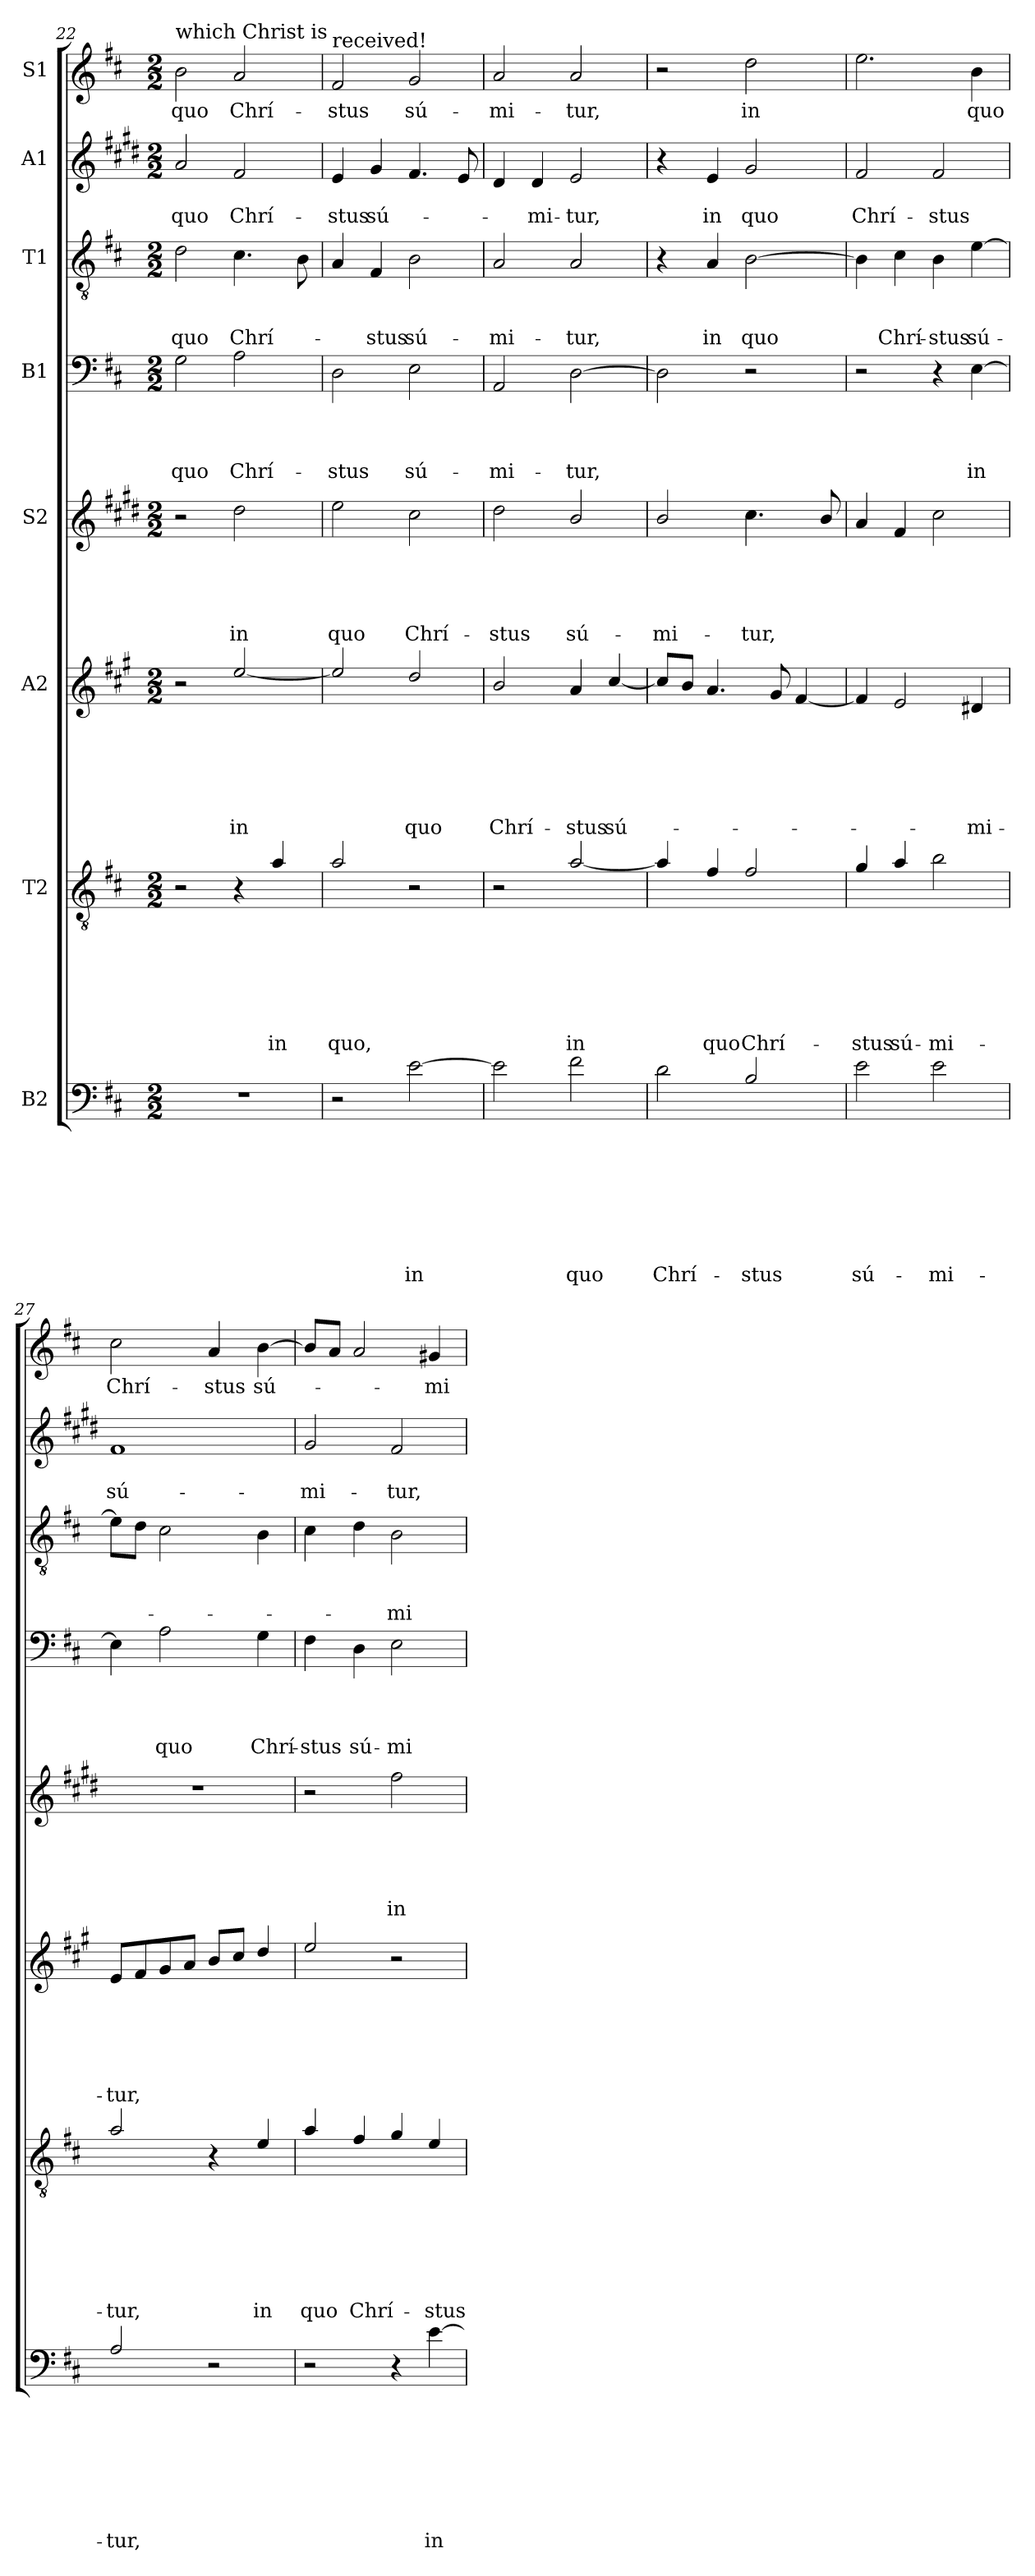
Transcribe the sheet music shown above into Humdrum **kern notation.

**kern	**text	**text	**text	**text	**text	**text	**text	**text	**kern	**text	**text	**text	**text	**text	**text	**text	**kern	**text	**text	**text	**text	**text	**text	**kern	**text	**text	**text	**text	**text	**kern	**text	**text	**text	**text	**kern	**text	**text	**text	**kern	**text	**text	**kern	**text
*part8	*part8	*part8	*part8	*part8	*part8	*part8	*part8	*part8	*part7	*part7	*part7	*part7	*part7	*part7	*part7	*part7	*part6	*part6	*part6	*part6	*part6	*part6	*part6	*part5	*part5	*part5	*part5	*part5	*part5	*part4	*part4	*part4	*part4	*part4	*part3	*part3	*part3	*part3	*part2	*part2	*part2	*part1	*part1
*staff8	*staff8	*staff8	*staff8	*staff8	*staff8	*staff8	*staff8	*staff8	*staff7	*staff7	*staff7	*staff7	*staff7	*staff7	*staff7	*staff7	*staff6	*staff6	*staff6	*staff6	*staff6	*staff6	*staff6	*staff5	*staff5	*staff5	*staff5	*staff5	*staff5	*staff4	*staff4	*staff4	*staff4	*staff4	*staff3	*staff3	*staff3	*staff3	*staff2	*staff2	*staff2	*staff1	*staff1
*I"B2	*	*	*	*	*	*	*	*	*I"T2	*	*	*	*	*	*	*	*I"A2	*	*	*	*	*	*	*I"S2	*	*	*	*	*	*I"B1	*	*	*	*	*I"T1	*	*	*	*I"A1	*	*	*I"S1	*
*clefF4	*	*	*	*	*	*	*	*	*clefGv2	*	*	*	*	*	*	*	*clefG2	*	*	*	*	*	*	*clefG2	*	*	*	*	*	*clefF4	*	*	*	*	*clefGv2	*	*	*	*clefG2	*	*	*clefG2	*
*ITrd7c12	*	*	*	*	*	*	*	*	*ITrd8c14	*	*	*	*	*	*	*	*ITrd4c7	*	*	*	*	*	*	*ITrd1c2	*	*	*	*	*	*	*	*	*	*	*	*	*	*	*ITrd1c2	*	*	*	*
*k[f#c#]	*	*	*	*	*	*	*	*	*k[f#c#]	*	*	*	*	*	*	*	*k[f#c#]	*	*	*	*	*	*	*k[f#c#]	*	*	*	*	*	*k[f#c#]	*	*	*	*	*k[f#c#]	*	*	*	*k[f#c#]	*	*	*k[f#c#]	*
*D:	*	*	*	*	*	*	*	*	*D:	*	*	*	*	*	*	*	*D:	*	*	*	*	*	*	*D:	*	*	*	*	*	*D:	*	*	*	*	*D:	*	*	*	*D:	*	*	*D:	*
*M2/2	*	*	*	*	*	*	*	*	*M2/2	*	*	*	*	*	*	*	*M2/2	*	*	*	*	*	*	*M2/2	*	*	*	*	*	*M2/2	*	*	*	*	*M2/2	*	*	*	*M2/2	*	*	*M2/2	*
=22	=22	=22	=22	=22	=22	=22	=22	=22	=22	=22	=22	=22	=22	=22	=22	=22	=22	=22	=22	=22	=22	=22	=22	=22	=22	=22	=22	=22	=22	=22	=22	=22	=22	=22	=22	=22	=22	=22	=22	=22	=22	=22	=22
!	!	!	!	!	!	!	!	!	!	!	!	!	!	!	!	!	!	!	!	!	!	!	!	!	!	!	!	!	!	!	!	!	!	!	!	!	!	!	!	!	!	!LO:TX:a:t=which Christ is	!
!	!	!	!	!	!	!	!	!	!	!	!	!	!	!	!	!	!	!	!	!	!	!	!	!	!	!	!	!	!	!	!	!	!	!LO:LY:b	!	!	!	!LO:LY:b	!	!	!LO:LY:b	!	!LO:LY:b
1r	.	.	.	.	.	.	.	.	2r	.	.	.	.	.	.	.	2r	.	.	.	.	.	.	2r	.	.	.	.	.	2G\	.	.	.	quo	2d\	.	.	quo	2g/	.	quo	2b\	quo
!	!	!	!	!	!	!	!	!	!	!	!	!	!	!	!	!	!	!	!	!	!	!	!LO:LY:b	!	!	!	!	!	!LO:LY:b	!	!	!	!	!LO:LY:b	!	!	!	!LO:LY:b	!	!	!LO:LY:b	!	!LO:LY:b
.	.	.	.	.	.	.	.	.	4r	.	.	.	.	.	.	.	[2a/	.	.	.	.	.	in	2cc#\	.	.	.	.	in	2A\	.	.	.	Chrí-	4.c#\	.	.	Chrí-	2e/	.	Chrí-	2a/	Chrí-
!	!	!	!	!	!	!	!	!	!	!	!	!	!	!	!	!LO:LY:b	!	!	!	!	!	!	!	!	!	!	!	!	!	!	!	!	!	!	!	!	!	!	!	!	!	!	!
.	.	.	.	.	.	.	.	.	4A/	.	.	.	.	.	.	in	.	.	.	.	.	.	.	.	.	.	.	.	.	.	.	.	.	.	.	.	.	.	.	.	.	.	.
.	.	.	.	.	.	.	.	.	.	.	.	.	.	.	.	.	.	.	.	.	.	.	.	.	.	.	.	.	.	.	.	.	.	.	8B\	.	.	.	.	.	.	.	.
=23	=23	=23	=23	=23	=23	=23	=23	=23	=23	=23	=23	=23	=23	=23	=23	=23	=23	=23	=23	=23	=23	=23	=23	=23	=23	=23	=23	=23	=23	=23	=23	=23	=23	=23	=23	=23	=23	=23	=23	=23	=23	=23	=23
!	!	!	!	!	!	!	!	!	!	!	!	!	!	!	!	!	!	!	!	!	!	!	!	!	!	!	!	!	!	!	!	!	!	!	!	!	!	!	!	!	!	!LO:TX:a:t=received!	!
!	!	!	!	!	!	!	!	!	!	!	!	!	!	!	!	!LO:LY:b	!	!	!	!	!	!	!	!	!	!	!	!	!LO:LY:b	!	!	!	!	!LO:LY:b	!	!	!	!	!	!	!LO:LY:b	!	!LO:LY:b
2r	.	.	.	.	.	.	.	.	2A/	.	.	.	.	.	.	quo,	2a/]	.	.	.	.	.	.	2dd\	.	.	.	.	quo	2D\	.	.	.	-stus	4A/	.	.	.	4d/	.	-stus	2f#/	-stus
!	!	!	!	!	!	!	!	!	!	!	!	!	!	!	!	!	!	!	!	!	!	!	!	!	!	!	!	!	!	!	!	!	!	!	!	!	!	!LO:LY:b	!	!	!LO:LY:b	!	!
.	.	.	.	.	.	.	.	.	.	.	.	.	.	.	.	.	.	.	.	.	.	.	.	.	.	.	.	.	.	.	.	.	.	.	4F#/	.	.	-stus	4f#/	.	sú-	.	.
!	!	!	!	!	!	!	!	!LO:LY:b	!	!	!	!	!	!	!	!	!	!	!	!	!	!	!LO:LY:b	!	!	!	!	!	!LO:LY:b	!	!	!	!	!LO:LY:b	!	!	!	!LO:LY:b	!	!	!	!	!LO:LY:b
[2E\	.	.	.	.	.	.	.	in	2r	.	.	.	.	.	.	.	2g/	.	.	.	.	.	quo	2b\	.	.	.	.	Chrí-	2E\	.	.	.	sú-	2B\	.	.	sú-	4.e/	.	.	2g/	sú-
.	.	.	.	.	.	.	.	.	.	.	.	.	.	.	.	.	.	.	.	.	.	.	.	.	.	.	.	.	.	.	.	.	.	.	.	.	.	.	8d/	.	.	.	.
=24	=24	=24	=24	=24	=24	=24	=24	=24	=24	=24	=24	=24	=24	=24	=24	=24	=24	=24	=24	=24	=24	=24	=24	=24	=24	=24	=24	=24	=24	=24	=24	=24	=24	=24	=24	=24	=24	=24	=24	=24	=24	=24	=24
!	!	!	!	!	!	!	!	!	!	!	!	!	!	!	!	!	!	!	!	!	!	!	!LO:LY:b	!	!	!	!	!	!LO:LY:b	!	!	!	!	!LO:LY:b	!	!	!	!LO:LY:b	!	!	!	!	!LO:LY:b
2E\]	.	.	.	.	.	.	.	.	2r	.	.	.	.	.	.	.	2e/	.	.	.	.	.	Chrí-	2cc#\	.	.	.	.	-stus	2AA/	.	.	.	-mi-	2A/	.	.	-mi-	4c#/	.	.	2a/	-mi-
!	!	!	!	!	!	!	!	!	!	!	!	!	!	!	!	!	!	!	!	!	!	!	!	!	!	!	!	!	!	!	!	!	!	!	!	!	!	!	!	!	!LO:LY:b	!	!
.	.	.	.	.	.	.	.	.	.	.	.	.	.	.	.	.	.	.	.	.	.	.	.	.	.	.	.	.	.	.	.	.	.	.	.	.	.	.	4c#/	.	-mi-	.	.
!	!	!	!	!	!	!	!	!LO:LY:b	!	!	!	!	!	!	!	!LO:LY:b	!	!	!	!	!	!	!LO:LY:b	!	!	!	!	!	!LO:LY:b	!	!	!	!	!LO:LY:b	!	!	!	!LO:LY:b	!	!	!LO:LY:b	!	!LO:LY:b
2F#\	.	.	.	.	.	.	.	quo	[2A/	.	.	.	.	.	.	in	4d/	.	.	.	.	.	-stus	2a/	.	.	.	.	sú-	[2D\	.	.	.	-tur,	2A/	.	.	-tur,	2d/	.	-tur,	2a/	-tur,
!	!	!	!	!	!	!	!	!	!	!	!	!	!	!	!	!	!	!	!	!	!	!	!LO:LY:b	!	!	!	!	!	!	!	!	!	!	!	!	!	!	!	!	!	!	!	!
.	.	.	.	.	.	.	.	.	.	.	.	.	.	.	.	.	[4f#/	.	.	.	.	.	sú-	.	.	.	.	.	.	.	.	.	.	.	.	.	.	.	.	.	.	.	.
=25	=25	=25	=25	=25	=25	=25	=25	=25	=25	=25	=25	=25	=25	=25	=25	=25	=25	=25	=25	=25	=25	=25	=25	=25	=25	=25	=25	=25	=25	=25	=25	=25	=25	=25	=25	=25	=25	=25	=25	=25	=25	=25	=25
!	!	!	!	!	!	!	!	!LO:LY:b	!	!	!	!	!	!	!	!	!	!	!	!	!	!	!	!	!	!	!	!	!LO:LY:b	!	!	!	!	!	!	!	!	!	!	!	!	!	!
2D\	.	.	.	.	.	.	.	Chrí-	4A/]	.	.	.	.	.	.	.	8f#/L]	.	.	.	.	.	.	2a/	.	.	.	.	-mi-	2D\]	.	.	.	.	4r	.	.	.	4r	.	.	2r	.
.	.	.	.	.	.	.	.	.	.	.	.	.	.	.	.	.	8e/J	.	.	.	.	.	.	.	.	.	.	.	.	.	.	.	.	.	.	.	.	.	.	.	.	.	.
!	!	!	!	!	!	!	!	!	!	!	!	!	!	!	!	!LO:LY:b	!	!	!	!	!	!	!	!	!	!	!	!	!	!	!	!	!	!	!	!	!	!LO:LY:b	!	!	!LO:LY:b	!	!
.	.	.	.	.	.	.	.	.	4F#/	.	.	.	.	.	.	quo	4.d/	.	.	.	.	.	.	.	.	.	.	.	.	.	.	.	.	.	4A/	.	.	in	4d/	.	in	.	.
!	!	!	!	!	!	!	!	!LO:LY:b	!	!	!	!	!	!	!	!LO:LY:b	!	!	!	!	!	!	!	!	!	!	!	!	!LO:LY:b	!	!	!	!	!	!	!	!	!LO:LY:b	!	!	!LO:LY:b	!	!LO:LY:b
2BB/	.	.	.	.	.	.	.	-stus	2F#/	.	.	.	.	.	.	Chrí-	.	.	.	.	.	.	.	4.b\	.	.	.	.	-tur,	2r	.	.	.	.	[2B\	.	.	quo	2f#/	.	quo	2dd\	in
.	.	.	.	.	.	.	.	.	.	.	.	.	.	.	.	.	8c#/	.	.	.	.	.	.	.	.	.	.	.	.	.	.	.	.	.	.	.	.	.	.	.	.	.	.
.	.	.	.	.	.	.	.	.	.	.	.	.	.	.	.	.	[4B/	.	.	.	.	.	.	.	.	.	.	.	.	.	.	.	.	.	.	.	.	.	.	.	.	.	.
.	.	.	.	.	.	.	.	.	.	.	.	.	.	.	.	.	.	.	.	.	.	.	.	8a/	.	.	.	.	.	.	.	.	.	.	.	.	.	.	.	.	.	.	.
!!LO:PB:g=z
=26	=26	=26	=26	=26	=26	=26	=26	=26	=26	=26	=26	=26	=26	=26	=26	=26	=26	=26	=26	=26	=26	=26	=26	=26	=26	=26	=26	=26	=26	=26	=26	=26	=26	=26	=26	=26	=26	=26	=26	=26	=26	=26	=26
!	!	!	!	!	!	!	!	!LO:LY:b	!	!	!	!	!	!	!	!LO:LY:b	!	!	!	!	!	!	!	!	!	!	!	!	!	!	!	!	!	!	!	!	!	!	!	!	!LO:LY:b	!	!
2E\	.	.	.	.	.	.	.	sú-	4G/	.	.	.	.	.	.	-stus	4B/]	.	.	.	.	.	.	4g/	.	.	.	.	.	2r	.	.	.	.	4B\]	.	.	.	2e/	.	Chrí-	2.ee\	.
!	!	!	!	!	!	!	!	!	!	!	!	!	!	!	!	!LO:LY:b	!	!	!	!	!	!	!	!	!	!	!	!	!	!	!	!	!	!	!	!	!	!LO:LY:b	!	!	!	!	!
.	.	.	.	.	.	.	.	.	4A/	.	.	.	.	.	.	sú-	2A/	.	.	.	.	.	.	4e/	.	.	.	.	.	.	.	.	.	.	4c#\	.	.	Chrí-	.	.	.	.	.
!	!	!	!	!	!	!	!	!LO:LY:b	!	!	!	!	!	!	!	!LO:LY:b	!	!	!	!	!	!	!	!	!	!	!	!	!	!	!	!	!	!	!	!	!	!LO:LY:b	!	!	!LO:LY:b	!	!
2E\	.	.	.	.	.	.	.	-mi-	2B\	.	.	.	.	.	.	-mi-	.	.	.	.	.	.	.	2b\	.	.	.	.	.	4r	.	.	.	.	4B\	.	.	-stus	2e/	.	-stus	.	.
!	!	!	!	!	!	!	!	!	!	!	!	!	!	!	!	!	!	!	!	!	!	!	!LO:LY:b	!	!	!	!	!	!	!	!	!	!	!LO:LY:b	!	!	!	!LO:LY:b	!	!	!	!	!LO:LY:b
.	.	.	.	.	.	.	.	.	.	.	.	.	.	.	.	.	4G#/	.	.	.	.	.	-mi-	.	.	.	.	.	.	[4E\	.	.	.	in	[4e\	.	.	sú-	.	.	.	4b\	quo
=27	=27	=27	=27	=27	=27	=27	=27	=27	=27	=27	=27	=27	=27	=27	=27	=27	=27	=27	=27	=27	=27	=27	=27	=27	=27	=27	=27	=27	=27	=27	=27	=27	=27	=27	=27	=27	=27	=27	=27	=27	=27	=27	=27
!	!	!	!	!	!	!	!	!LO:LY:b	!	!	!	!	!	!	!	!LO:LY:b	!	!	!	!	!	!	!LO:LY:b	!	!	!	!	!	!	!	!	!	!	!	!	!	!	!	!	!	!LO:LY:b	!	!LO:LY:b
2AA/	.	.	.	.	.	.	.	-tur,	2A/	.	.	.	.	.	.	-tur,	8A/L	.	.	.	.	.	-tur,	1r	.	.	.	.	.	4E\]	.	.	.	.	8e\L]	.	.	.	1e	.	sú-	2cc#\	Chrí-
.	.	.	.	.	.	.	.	.	.	.	.	.	.	.	.	.	8B/	.	.	.	.	.	.	.	.	.	.	.	.	.	.	.	.	.	8d\J	.	.	.	.	.	.	.	.
!	!	!	!	!	!	!	!	!	!	!	!	!	!	!	!	!	!	!	!	!	!	!	!	!	!	!	!	!	!	!	!	!	!	!LO:LY:b	!	!	!	!	!	!	!	!	!
.	.	.	.	.	.	.	.	.	.	.	.	.	.	.	.	.	8c#/	.	.	.	.	.	.	.	.	.	.	.	.	2A\	.	.	.	quo	2c#\	.	.	.	.	.	.	.	.
.	.	.	.	.	.	.	.	.	.	.	.	.	.	.	.	.	8d/J	.	.	.	.	.	.	.	.	.	.	.	.	.	.	.	.	.	.	.	.	.	.	.	.	.	.
!	!	!	!	!	!	!	!	!	!	!	!	!	!	!	!	!	!	!	!	!	!	!	!	!	!	!	!	!	!	!	!	!	!	!	!	!	!	!	!	!	!	!	!LO:LY:b
2r	.	.	.	.	.	.	.	.	4r	.	.	.	.	.	.	.	8e/L	.	.	.	.	.	.	.	.	.	.	.	.	.	.	.	.	.	.	.	.	.	.	.	.	4a/	-stus
.	.	.	.	.	.	.	.	.	.	.	.	.	.	.	.	.	8f#/J	.	.	.	.	.	.	.	.	.	.	.	.	.	.	.	.	.	.	.	.	.	.	.	.	.	.
!	!	!	!	!	!	!	!	!	!	!	!	!	!	!	!	!LO:LY:b	!	!	!	!	!	!	!	!	!	!	!	!	!	!	!	!	!	!LO:LY:b	!	!	!	!	!	!	!	!	!LO:LY:b
.	.	.	.	.	.	.	.	.	4E/	.	.	.	.	.	.	in	4g/	.	.	.	.	.	.	.	.	.	.	.	.	4G\	.	.	.	Chrí-	4B\	.	.	.	.	.	.	[4b\	sú-
=28	=28	=28	=28	=28	=28	=28	=28	=28	=28	=28	=28	=28	=28	=28	=28	=28	=28	=28	=28	=28	=28	=28	=28	=28	=28	=28	=28	=28	=28	=28	=28	=28	=28	=28	=28	=28	=28	=28	=28	=28	=28	=28	=28
!	!	!	!	!	!	!	!	!	!	!	!	!	!	!	!	!LO:LY:b	!	!	!	!	!	!	!	!	!	!	!	!	!	!	!	!	!	!LO:LY:b	!	!	!	!	!	!	!LO:LY:b	!	!
2r	.	.	.	.	.	.	.	.	4A/	.	.	.	.	.	.	quo	2a/	.	.	.	.	.	.	2r	.	.	.	.	.	4F#\	.	.	.	-stus	4c#\	.	.	.	2f#/	.	-mi-	8b/L]	.
.	.	.	.	.	.	.	.	.	.	.	.	.	.	.	.	.	.	.	.	.	.	.	.	.	.	.	.	.	.	.	.	.	.	.	.	.	.	.	.	.	.	8a/J	.
!	!	!	!	!	!	!	!	!	!	!	!	!	!	!	!	!LO:LY:b	!	!	!	!	!	!	!	!	!	!	!	!	!	!	!	!	!	!LO:LY:b	!	!	!	!	!	!	!	!	!
.	.	.	.	.	.	.	.	.	4F#/	.	.	.	.	.	.	Chrí-	.	.	.	.	.	.	.	.	.	.	.	.	.	4D\	.	.	.	sú-	4d\	.	.	.	.	.	.	2a/	.
!	!	!	!	!	!	!	!	!	!	!	!	!	!	!	!	!	!	!	!	!	!	!	!	!	!	!	!	!	!LO:LY:b	!	!	!	!	!LO:LY:b	!	!	!	!LO:LY:b	!	!	!LO:LY:b	!	!
4r	.	.	.	.	.	.	.	.	4G/	.	.	.	.	.	.	.	2r	.	.	.	.	.	.	2ee\	.	.	.	.	in	2E\	.	.	.	-mi-	2B\	.	.	-mi-	2e/	.	-tur,	.	.
!	!	!	!	!	!	!	!	!LO:LY:b	!	!	!	!	!	!	!	!LO:LY:b	!	!	!	!	!	!	!	!	!	!	!	!	!	!	!	!	!	!	!	!	!	!	!	!	!	!	!LO:LY:b
[4E\	.	.	.	.	.	.	.	in	4E/	.	.	.	.	.	.	-stus	.	.	.	.	.	.	.	.	.	.	.	.	.	.	.	.	.	.	.	.	.	.	.	.	.	4g#/	-mi-
=	=	=	=	=	=	=	=	=	=	=	=	=	=	=	=	=	=	=	=	=	=	=	=	=	=	=	=	=	=	=	=	=	=	=	=	=	=	=	=	=	=	=	=
*-	*-	*-	*-	*-	*-	*-	*-	*-	*-	*-	*-	*-	*-	*-	*-	*-	*-	*-	*-	*-	*-	*-	*-	*-	*-	*-	*-	*-	*-	*-	*-	*-	*-	*-	*-	*-	*-	*-	*-	*-	*-	*-	*-
